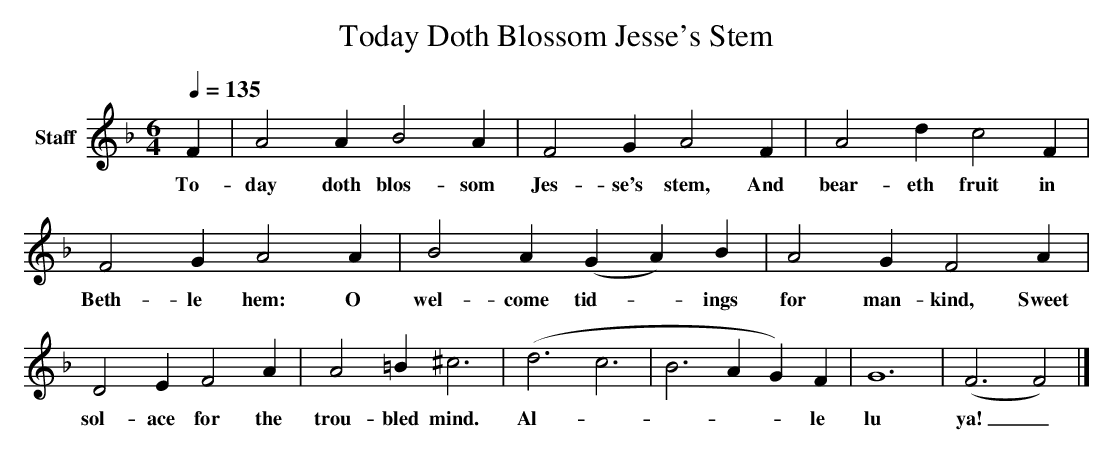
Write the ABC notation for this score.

X:1
T: Today Doth Blossom Jesse's Stem
L: 1/4
M: 6/4
Q: 1/4=135
V: P1 name="Staff"
K: F
[V: P1]  F | A2 A B2 A | F2 G A2 F | A2 d c2 F | F2 G A2 A | B2 A (G A) B | A2 G F2 A | D2 E F2 A | A2 =B ^c3 | (d3 c3 | B3 A G) F | G6 | (F3 F2)|]
w: To- day doth blos- som Jes- se's stem, And bear- eth fruit in Beth- le hem: O wel- come tid-_ ings for man- kind, Sweet sol- ace for the trou- bled mind. Al-____ le lu ya!_
